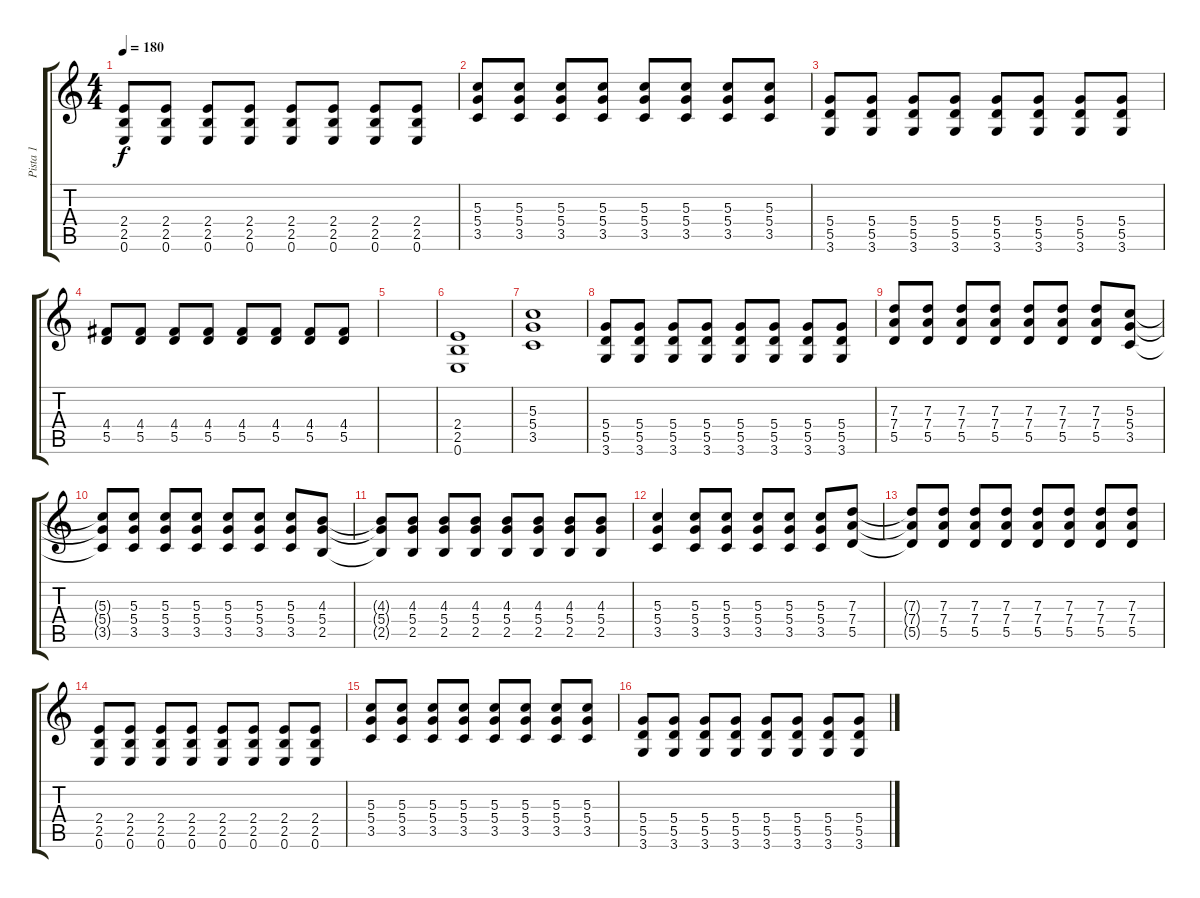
\track ("Pista 1" "Pista 1") {instrument distortionguitar}
\staff {score tabs}
\tuning (E4 B3 G3 D3 A2 E2) {hide}
\ts (4 4)
\tempo 180
\clef g2
\ks c
(2.4 2.5 0.6).8{dy f} (2.4 2.5 0.6).8 (2.4 2.5 0.6).8 (2.4 2.5 0.6).8 (2.4 2.5 0.6).8 (2.4 2.5 0.6).8 (2.4 2.5 0.6).8 (2.4 2.5 0.6).8 |
(5.3 5.4 3.5).8 (5.3 5.4 3.5).8 (5.3 5.4 3.5).8 (5.3 5.4 3.5).8 (5.3 5.4 3.5).8 (5.3 5.4 3.5).8 (5.3 5.4 3.5).8 (5.3 5.4 3.5).8 |
(5.4 5.5 3.6).8 (5.4 5.5 3.6).8 (5.4 5.5 3.6).8 (5.4 5.5 3.6).8 (5.4 5.5 3.6).8 (5.4 5.5 3.6).8 (5.4 5.5 3.6).8 (5.4 5.5 3.6).8 |
(4.4 5.5).8 (4.4 5.5).8 (4.4 5.5).8 (4.4 5.5).8 (4.4 5.5).8 (4.4 5.5).8 (4.4 5.5).8 (4.4 5.5).8 |
|
(2.4 2.5 0.6).1 |
(5.3 5.4 3.5).1 |
(5.4 5.5 3.6).8 (5.4 5.5 3.6).8 (5.4 5.5 3.6).8 (5.4 5.5 3.6).8 (5.4 5.5 3.6).8 (5.4 5.5 3.6).8 (5.4 5.5 3.6).8 (5.4 5.5 3.6).8 |
(7.3 7.4 5.5).8 (7.3 7.4 5.5).8 (7.3 7.4 5.5).8 (7.3 7.4 5.5).8 (7.3 7.4 5.5).8 (7.3 7.4 5.5).8 (7.3 7.4 5.5).8 (5.3 5.4 3.5).8 |
(5.3{t} 5.4{t} 3.5{t}).8 (5.3 5.4 3.5).8 (5.3 5.4 3.5).8 (5.3 5.4 3.5).8 (5.3 5.4 3.5).8 (5.3 5.4 3.5).8 (5.3 5.4 3.5).8 (4.3 5.4 2.5).8 |
(4.3{t} 5.4{t} 2.5{t}).8 (4.3 5.4 2.5).8 (4.3 5.4 2.5).8 (4.3 5.4 2.5).8 (4.3 5.4 2.5).8 (4.3 5.4 2.5).8 (4.3 5.4 2.5).8 (4.3 5.4 2.5).8 |
(5.3 5.4 3.5).4 (5.3 5.4 3.5).8 (5.3 5.4 3.5).8 (5.3 5.4 3.5).8 (5.3 5.4 3.5).8 (5.3 5.4 3.5).8 (7.3 7.4 5.5).8 |
(7.3{t} 7.4{t} 5.5{t}).8 (7.3 7.4 5.5).8 (7.3 7.4 5.5).8 (7.3 7.4 5.5).8 (7.3 7.4 5.5).8 (7.3 7.4 5.5).8 (7.3 7.4 5.5).8 (7.3 7.4 5.5).8 |
(2.4 2.5 0.6).8 (2.4 2.5 0.6).8 (2.4 2.5 0.6).8 (2.4 2.5 0.6).8 (2.4 2.5 0.6).8 (2.4 2.5 0.6).8 (2.4 2.5 0.6).8 (2.4 2.5 0.6).8 |
(5.3 5.4 3.5).8 (5.3 5.4 3.5).8 (5.3 5.4 3.5).8 (5.3 5.4 3.5).8 (5.3 5.4 3.5).8 (5.3 5.4 3.5).8 (5.3 5.4 3.5).8 (5.3 5.4 3.5).8 |
(5.4 5.5 3.6).8 (5.4 5.5 3.6).8 (5.4 5.5 3.6).8 (5.4 5.5 3.6).8 (5.4 5.5 3.6).8 (5.4 5.5 3.6).8 (5.4 5.5 3.6).8 (5.4 5.5 3.6).8
